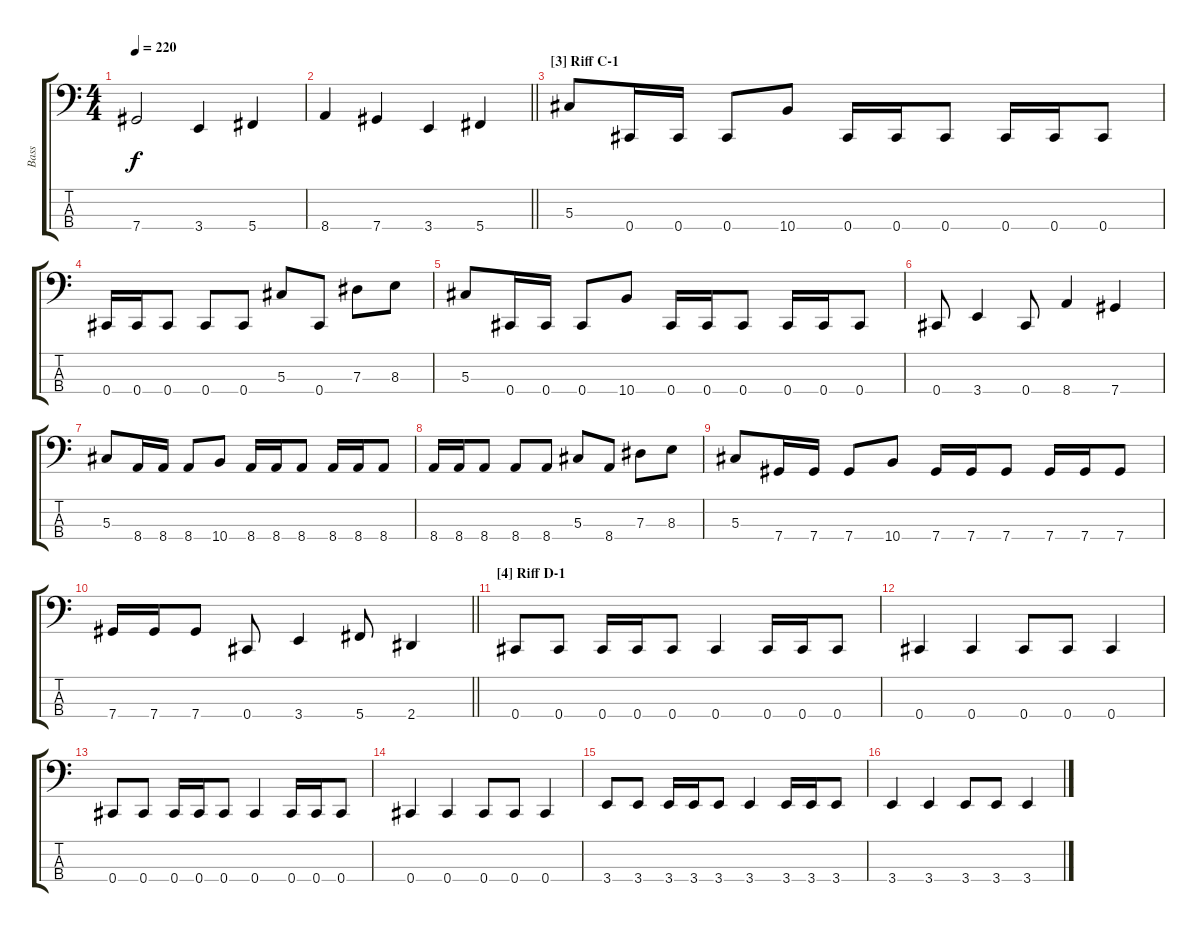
\track ("Bass" "Bass") {instrument electricbassfinger}
\staff {score tabs}
\tuning (Gb2 Db2 Ab1 Db1) {hide}
\ts (4 4)
\tempo 220
\clef f4
\ks c
7.4.2{dy f} 3.4.4 5.4.4 |
\barLineRight lightlight
8.4.4 7.4.4 3.4.4 5.4.4 |
\section ("" "[3] Riff C-1")
5.3.8 0.4.16 0.4.16 0.4.8 10.4.8 0.4.16 0.4.16 0.4.8 0.4.16 0.4.16 0.4.8 |
0.4.16 0.4.16 0.4.8 0.4.8 0.4.8 5.3.8 0.4.8 7.3.8 8.3.8 |
5.3.8 0.4.16 0.4.16 0.4.8 10.4.8 0.4.16 0.4.16 0.4.8 0.4.16 0.4.16 0.4.8 |
0.4.8 3.4.4 0.4.8 8.4.4 7.4.4 |
5.3.8 8.4.16 8.4.16 8.4.8 10.4.8 8.4.16 8.4.16 8.4.8 8.4.16 8.4.16 8.4.8 |
8.4.16 8.4.16 8.4.8 8.4.8 8.4.8 5.3.8 8.4.8 7.3.8 8.3.8 |
5.3.8 7.4.16 7.4.16 7.4.8 10.4.8 7.4.16 7.4.16 7.4.8 7.4.16 7.4.16 7.4.8 |
\barLineRight lightlight
7.4.16 7.4.16 7.4.8 0.4.8 3.4.4 5.4.8 2.4.4 |
\section ("" "[4] Riff D-1")
0.4.8 0.4.8 0.4.16 0.4.16 0.4.8 0.4.4 0.4.16 0.4.16 0.4.8 |
0.4.4 0.4.4 0.4.8 0.4.8 0.4.4 |
0.4.8 0.4.8 0.4.16 0.4.16 0.4.8 0.4.4 0.4.16 0.4.16 0.4.8 |
0.4.4 0.4.4 0.4.8 0.4.8 0.4.4 |
3.4.8 3.4.8 3.4.16 3.4.16 3.4.8 3.4.4 3.4.16 3.4.16 3.4.8 |
3.4.4 3.4.4 3.4.8 3.4.8 3.4.4
